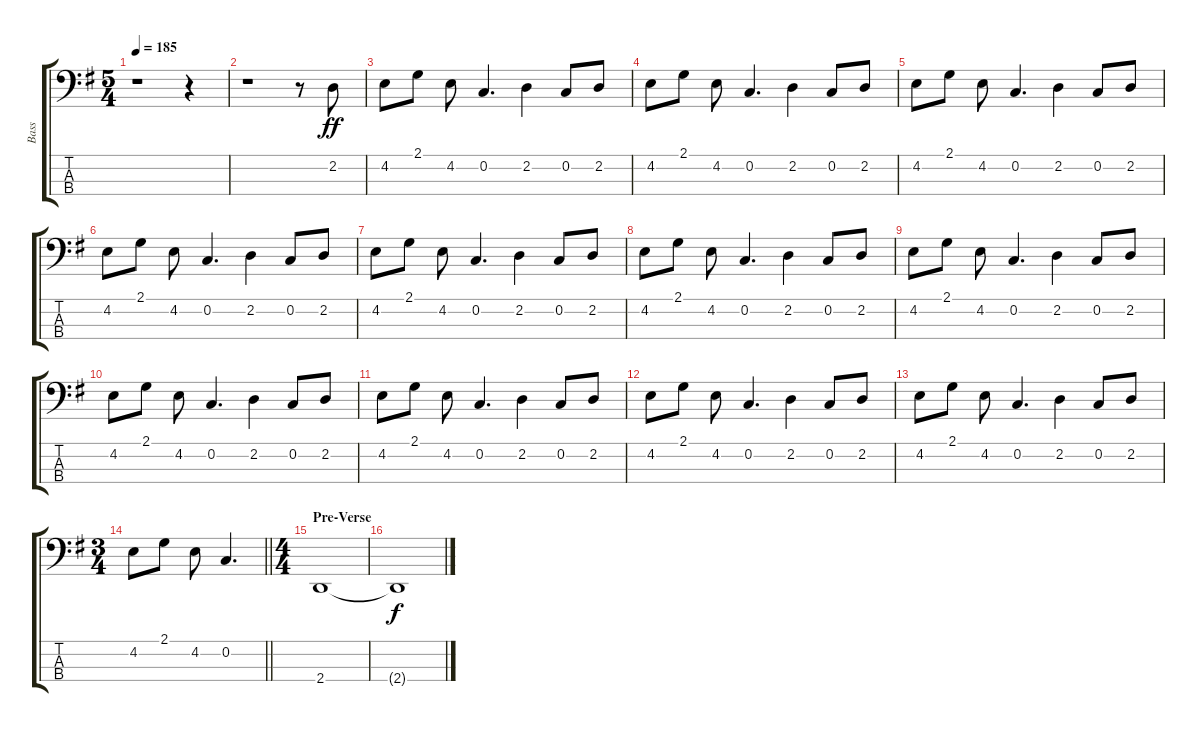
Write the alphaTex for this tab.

\track ("Bass" "Bass") {instrument electricbasspick}
\staff {score tabs}
\tuning (F2 C2 G1 C1) {hide}
\ts (5 4)
\tempo 185
\clef f4
\ks g
r.1{dy ff} r.4 |
r.1 r.8 2.2.8 |
4.2.8 2.1.8 4.2.8 0.2.4{d} 2.2.4 0.2.8 2.2.8 |
4.2.8 2.1.8 4.2.8 0.2.4{d} 2.2.4 0.2.8 2.2.8 |
4.2.8 2.1.8 4.2.8 0.2.4{d} 2.2.4 0.2.8 2.2.8 |
4.2.8 2.1.8 4.2.8 0.2.4{d} 2.2.4 0.2.8 2.2.8 |
4.2.8 2.1.8 4.2.8 0.2.4{d} 2.2.4 0.2.8 2.2.8 |
4.2.8 2.1.8 4.2.8 0.2.4{d} 2.2.4 0.2.8 2.2.8 |
4.2.8 2.1.8 4.2.8 0.2.4{d} 2.2.4 0.2.8 2.2.8 |
4.2.8 2.1.8 4.2.8 0.2.4{d} 2.2.4 0.2.8 2.2.8 |
4.2.8 2.1.8 4.2.8 0.2.4{d} 2.2.4 0.2.8 2.2.8 |
4.2.8 2.1.8 4.2.8 0.2.4{d} 2.2.4 0.2.8 2.2.8 |
4.2.8 2.1.8 4.2.8 0.2.4{d} 2.2.4 0.2.8 2.2.8 |
\ts (3 4)
\barLineRight lightlight
4.2.8 2.1.8 4.2.8 0.2.4{d} |
\ts (4 4)
\section ("" "Pre-Verse")
2.4.1 |
2.4{t}.1{dy f}
